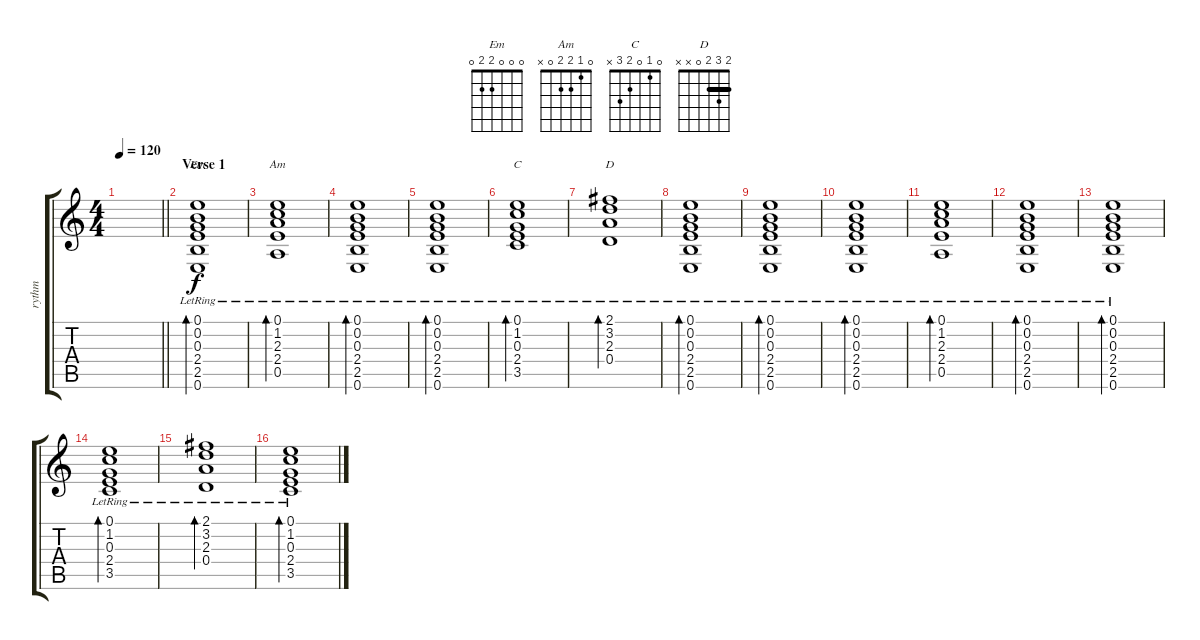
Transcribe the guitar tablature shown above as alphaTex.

\track ("rythm" "rythm") {instrument acousticguitarsteel}
\staff {score tabs}
\tuning (E4 B3 G3 D3 A2 E2) {hide}
\chord ("Em" 0 0 0 2 2 0)
\chord ("Am" 0 1 2 2 0 x)
\chord ("C" 0 1 0 2 3 x)
\chord ("D" 2 3 2 0 x x) {barre 2}
\ts (4 4)
\tempo 120
\clef g2
\barLineRight lightlight
\ks c
|
\section ("" "Verse 1")
(0.1{lr} 0.2{lr} 0.3{lr} 2.4{lr} 2.5{lr} 0.6{lr}).1{bd 120 ch "Em"} |
(0.1{lr} 1.2{lr} 2.3{lr} 2.4{lr} 0.5{lr}).1{bd 120 ch "Am"} |
(0.1{lr} 0.2{lr} 0.3{lr} 2.4{lr} 2.5{lr} 0.6{lr}).1{bd 120} |
(0.1{lr} 0.2{lr} 0.3{lr} 2.4{lr} 2.5{lr} 0.6{lr}).1{bd 120} |
(0.1{lr} 1.2{lr} 0.3{lr} 2.4{lr} 3.5{lr}).1{bd 120 ch "C"} |
(2.1{lr} 3.2{lr} 2.3{lr} 0.4{lr}).1{bd 120 ch "D"} |
(0.1{lr} 0.2{lr} 0.3{lr} 2.4{lr} 2.5{lr} 0.6{lr}).1{bd 120} |
(0.1{lr} 0.2{lr} 0.3{lr} 2.4{lr} 2.5{lr} 0.6{lr}).1{bd 120} |
(0.1{lr} 0.2{lr} 0.3{lr} 2.4{lr} 2.5{lr} 0.6{lr}).1{bd 120} |
(0.1{lr} 1.2{lr} 2.3{lr} 2.4{lr} 0.5{lr}).1{bd 120} |
(0.1{lr} 0.2{lr} 0.3{lr} 2.4{lr} 2.5{lr} 0.6{lr}).1{bd 120} |
(0.1{lr} 0.2{lr} 0.3{lr} 2.4{lr} 2.5{lr} 0.6{lr}).1{bd 120} |
(0.1{lr} 1.2{lr} 0.3{lr} 2.4{lr} 3.5{lr}).1{bd 120} |
(2.1{lr} 3.2{lr} 2.3{lr} 0.4{lr}).1{bd 120} |
(0.1{lr} 1.2{lr} 0.3{lr} 2.4{lr} 3.5{lr}).1{bd 120}
